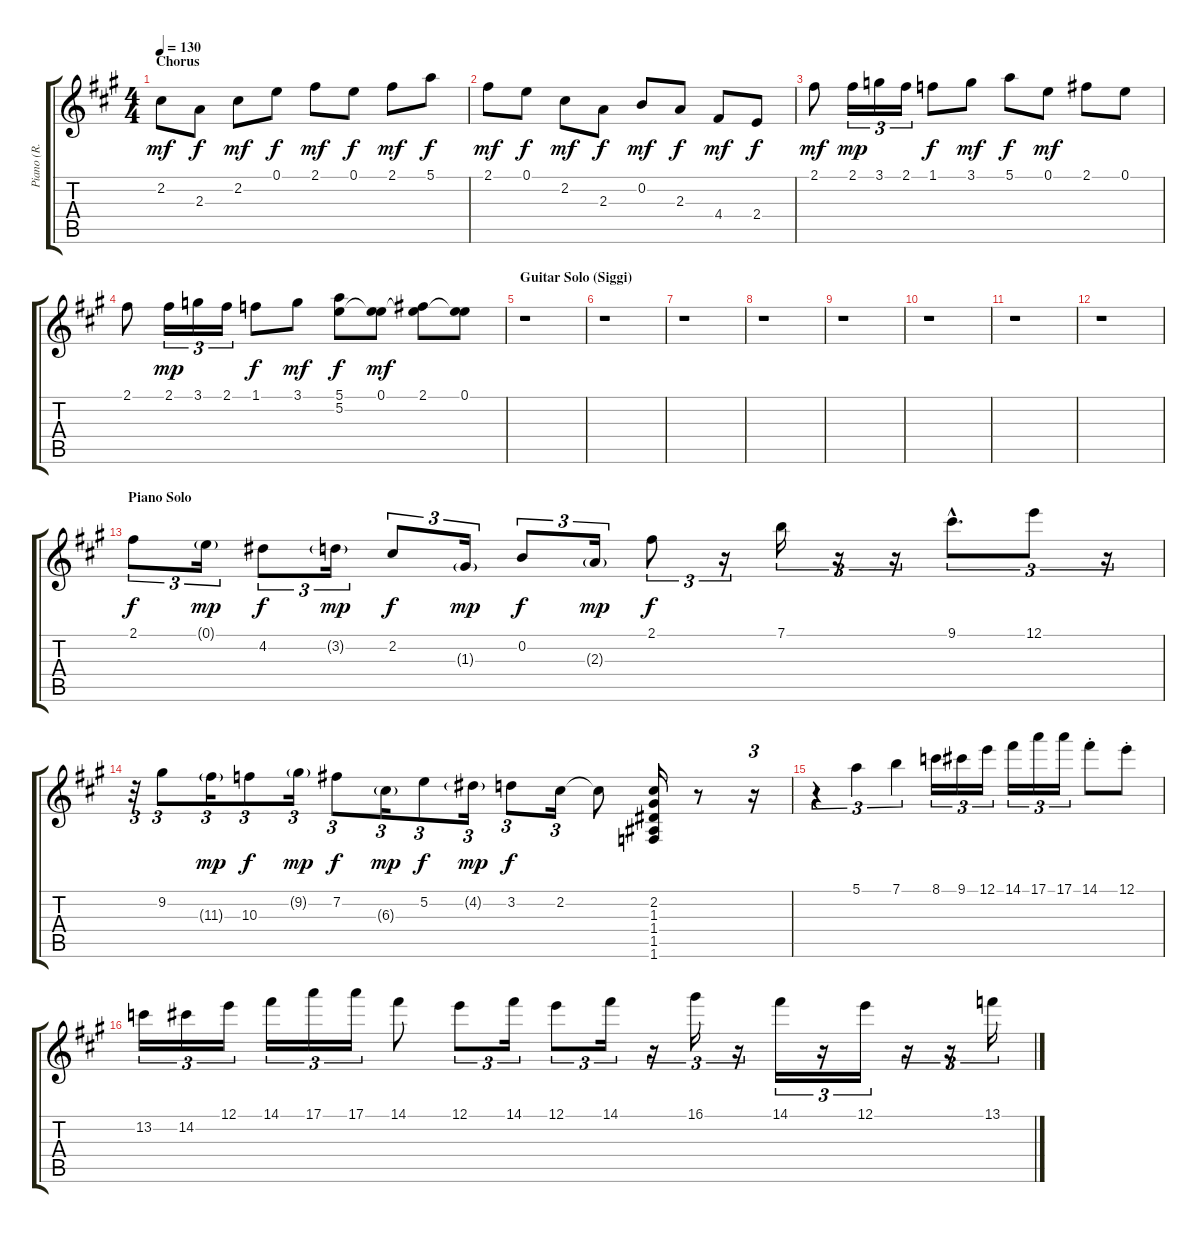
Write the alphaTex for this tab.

\track ("Piano (R. Hand)" "Piano (R. ") {instrument acousticgrandpiano}
\staff {score tabs}
\tuning (E5 B4 G4 D4 A3 E3) {hide}
\ts (4 4)
\section ("" "Chorus")
\tempo 130
\clef g2
\ks a
2.2.8{dy mf} 2.3.8{dy f} 2.2.8{dy mf} 0.1.8{dy f} 2.1.8{dy mf} 0.1.8{dy f} 2.1.8{dy mf} 5.1.8{dy f} |
2.1.8{dy mf} 0.1.8{dy f} 2.2.8{dy mf} 2.3.8{dy f} 0.2.8{dy mf} 2.3.8{dy f} 4.4.8{dy mf} 2.4.8{dy f} |
2.1.8{dy mf} 2.1.16{tu (3 2) dy mp} 3.1.16{tu (3 2)} 2.1.16{tu (3 2)} 1.1.8{dy f} 3.1.8{dy mf} 5.1.8{dy f} 0.1.8{dy mf} 2.1.8 0.1.8 |
2.1.8 2.1.16{tu (3 2) dy mp} 3.1.16{tu (3 2)} 2.1.16{tu (3 2)} 1.1.8{dy f} 3.1.8{dy mf} (5.1 5.2).8{dy f} (0.1 5.2{t}).8{dy mf} (2.1 5.2{t}).8 (0.1 5.2{t}).8 |
\section ("" "Guitar Solo (Siggi)")
r.1 |
r.1 |
r.1 |
r.1 |
r.1 |
r.1 |
r.1 |
r.1 |
\section ("" "Piano Solo")
2.1.8{tu (3 2) dy f} 0.1{g}.16{tu (3 2) dy mp} 4.2.8{tu (3 2) dy f} 3.2{g}.16{tu (3 2) dy mp} 2.2.8{tu (3 2) dy f} 1.3{g}.16{tu (3 2) dy mp} 0.2.8{tu (3 2) dy f} 2.3{g}.16{tu (3 2) dy mp} 2.1.8{tu (3 2) dy f} r.16{tu (3 2)} 7.1.16{tu (3 2)} r.16{tu (3 2)} r.16{tu (3 2)} 9.1{hac}.8{d tu (3 2)} 12.1.8{tu (3 2)} r.16{tu (3 2)} |
r.32{tu (3 2)} 9.2.8{tu (3 2)} 11.3{g}.16{tu (3 2) dy mp} 10.3.8{tu (3 2) dy f} 9.2{g}.16{tu (3 2) dy mp} 7.2.8{tu (3 2) dy f} 6.3{g}.16{tu (3 2) dy mp} 5.2.8{tu (3 2) dy f} 4.2{g}.16{tu (3 2) dy mp} 3.2.8{tu (3 2) dy f} 2.2.16{tu (3 2)} 2.2{t}.8 (2.2 1.3 1.4 1.5 1.6).16 r.8 r.16{tu (3 2)} |
r.4{tu (3 2)} 5.1.4{tu (3 2)} 7.1.4{tu (3 2)} 8.1.16{tu (3 2)} 9.1.16{tu (3 2)} 12.1.16{tu (3 2)} 14.1.16{tu (3 2)} 17.1.16{tu (3 2)} 17.1.16{tu (3 2)} 14.1{st}.8 12.1{st}.8 |
13.2.16{tu (3 2)} 14.2.16{tu (3 2)} 12.1.16{tu (3 2)} 14.1.16{tu (3 2)} 17.1.16{tu (3 2)} 17.1.16{tu (3 2)} 14.1.8 12.1.8{tu (3 2)} 14.1.16{tu (3 2)} 12.1.8{tu (3 2)} 14.1.16{tu (3 2)} r.16{tu (3 2)} 16.1.16{tu (3 2)} r.16{tu (3 2)} 14.1.16{tu (3 2)} r.16{tu (3 2)} 12.1.16{tu (3 2)} r.16{tu (3 2)} r.16{tu (3 2)} 13.1.16{tu (3 2)}
